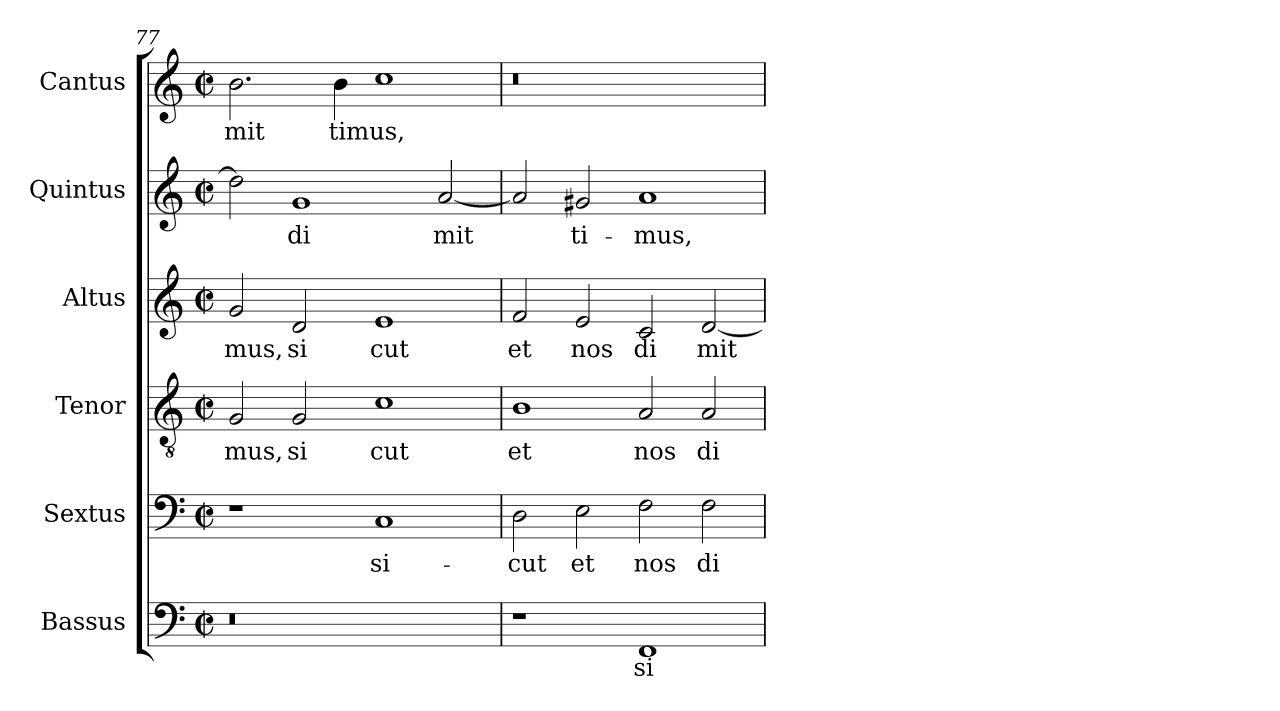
**kern	**text	**kern	**text	**kern	**text	**kern	**text	**kern	**text	**kern	**text
*part6	*part6	*part5	*part5	*part4	*part4	*part3	*part3	*part2	*part2	*part1	*part1
*staff6	*staff6	*staff5	*staff5	*staff4	*staff4	*staff3	*staff3	*staff2	*staff2	*staff1	*staff1
*I"Bassus	*	*I"Sextus	*	*I"Tenor	*	*I"Altus	*	*I"Quintus	*	*I"Cantus	*
*clefF4	*	*clefF4	*	*clefGv2	*	*clefG2	*	*clefG2	*	*clefG2	*
*k[]	*	*k[]	*	*k[]	*	*k[]	*	*k[]	*	*k[]	*
*C:	*	*C:	*	*C:	*	*C:	*	*C:	*	*C:	*
*M2/2	*	*M2/2	*	*M2/2	*	*M2/2	*	*M2/2	*	*M2/2	*
*met(c|)	*	*met(c|)	*	*met(c|)	*	*met(c|)	*	*met(c|)	*	*met(c|)	*
=77	=77	=77	=77	=77	=77	=77	=77	=77	=77	=77	=77
!	!	!	!	!	!LO:LY:b:cj	!	!LO:LY:b:cj	!	!LO:LY:b:cj	!	!LO:LY:b:cj
0r	.	1r	.	2G/	mus,	2g/	mus,	2dd\]	.	2.b\	mit
!	!	!	!	!	!LO:LY:b:cj	!	!LO:LY:b:cj	!	!LO:LY:b:cj	!	!
.	.	.	.	2G/	si	2d/	si	1g	di	.	.
!	!	!	!	!	!	!	!	!	!	!	!LO:LY:b:cj
.	.	.	.	.	.	.	.	.	.	4b\	timus,
!	!	!	!LO:LY:b:cj	!	!LO:LY:b:cj	!	!LO:LY:b:cj	!	!	!	!LO:LY:b:cj
.	.	1C	si-	1c	cut	1e	cut	.	.	1cc	.
!	!	!	!	!	!	!	!	!	!LO:LY:b:cj	!	!
.	.	.	.	.	.	.	.	[>2a/	mit	.	.
!!LO:PB:g=z
=78	=78	=78	=78	=78	=78	=78	=78	=78	=78	=78	=78
!	!	!	!LO:LY:b:cj	!	!LO:LY:b:cj	!	!LO:LY:b:cj	!	!LO:LY:b:cj	!	!
1r	.	2D\	-cut	1B	et	2f/	et	2a/]	.	0r	.
!	!	!	!LO:LY:b:cj	!	!	!	!LO:LY:b:cj	!	!LO:LY:b:cj	!	!
.	.	2E\	et	.	.	2e/	nos	2g#/	ti-	.	.
!	!LO:LY:b:cj	!	!LO:LY:b:cj	!	!LO:LY:b:cj	!	!LO:LY:b:cj	!	!LO:LY:b:cj	!	!
1FF	si-	2F\	nos	2A/	nos	2c/	di	1a	-mus,	.	.
!	!	!	!LO:LY:b:cj	!	!LO:LY:b:cj	!	!LO:LY:b:cj	!	!	!	!
.	.	2F\	di	2A/	di	[<2d/	mit	.	.	.	.
=	=	=	=	=	=	=	=	=	=	=	=
*-	*-	*-	*-	*-	*-	*-	*-	*-	*-	*-	*-
